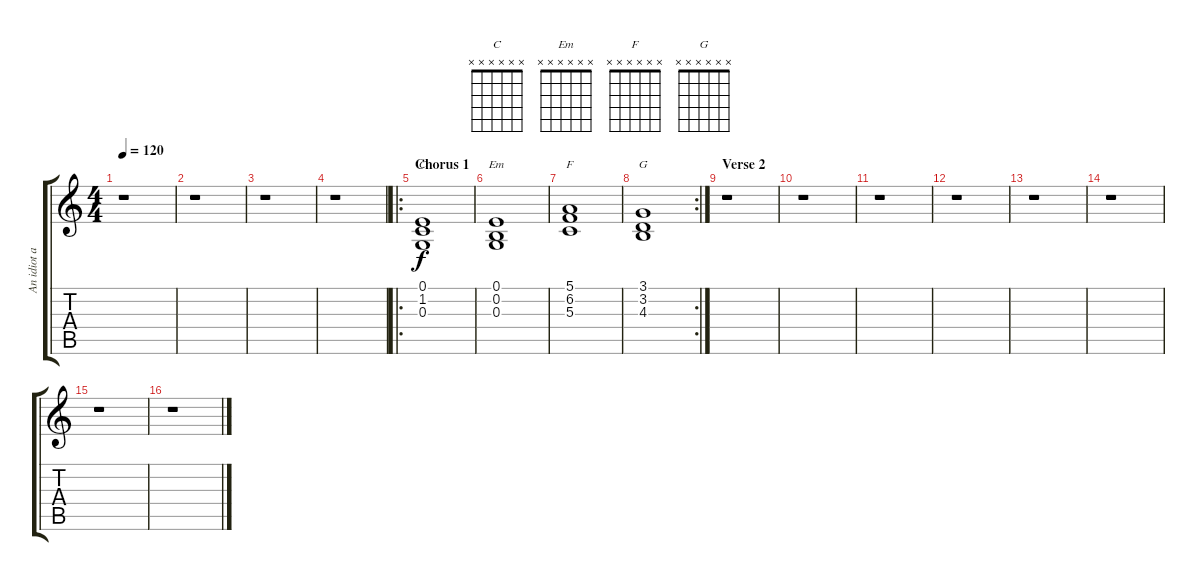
\track ("An idiot at the keyboard" "An idiot a") {instrument lead8bassandlead}
\staff {score tabs}
\tuning (E4 B3 G3 D3 A2 E2) {hide}
\chord ("C" x x x x x x)
\chord ("Em" x x x x x x)
\chord ("F" x x x x x x)
\chord ("G" x x x x x x)
\ts (4 4)
\tempo 120
\clef g2
\ks c
r.1{dy f} |
r.1 |
r.1 |
r.1 |
\ro
\section ("" "Chorus 1")
(0.1 1.2 0.3).1{ch "C"} |
(0.1 0.2 0.3).1{ch "Em"} |
(5.1 6.2 5.3).1{ch "F"} |
\rc 2
(3.1 3.2 4.3).1{ch "G"} |
\section ("" "Verse 2")
r.1 |
r.1 |
r.1 |
r.1 |
r.1 |
r.1 |
r.1 |
r.1
